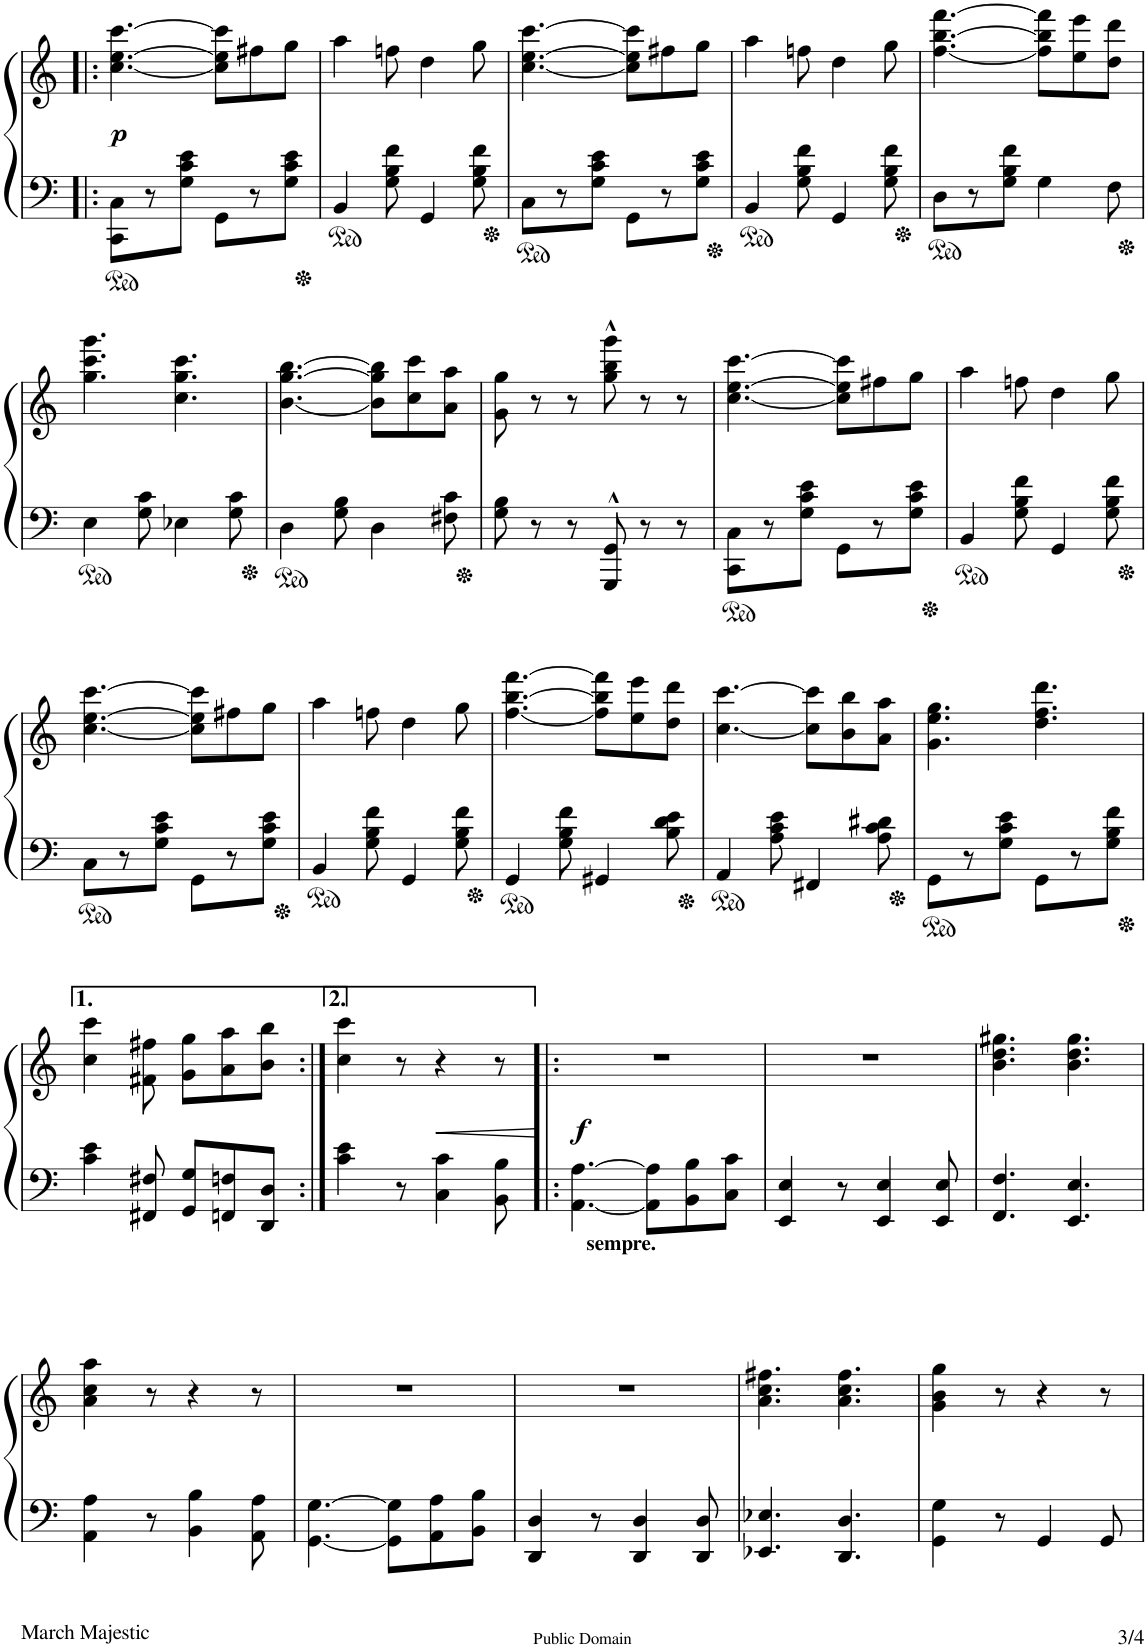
**kern	**kern	**dynam
*part1	*part1	*part1
*staff2	*staff1	*staff1/2
*I"Piano	*	*
*I'Pno.	*	*
!!LO:PB:g=z
*clefF4	*clefG2	*
*k[]	*k[]	*
*C:	*C:	*
*M6/8	*M6/8	*
=40!|:	=40!|:	=40!|:
!	!	!LO:DY:b
8CC\ 8C\L	[4.cc\ [4.ee\ [4.ccc\	p
8r	.	.
8G\ 8c\ 8e\J	.	.
8GG\L	8cc\] 8ee\] 8ccc\]L	.
8r	8ff#X\	.
8G\ 8c\ 8e\J	8gg\J	.
=41	=41	=41
4BB/	4aa\	.
8G\ 8B\ 8f\	8ffn\	.
4GG/	4dd\	.
8G\ 8B\ 8f\	8gg\	.
=42	=42	=42
8C\L	[4.cc\ [4.ee\ [4.ccc\	.
8r	.	.
8G\ 8c\ 8e\J	.	.
8GG\L	8cc\] 8ee\] 8ccc\]L	.
8r	8ff#X\	.
8G\ 8c\ 8e\J	8gg\J	.
=43	=43	=43
4BB/	4aa\	.
8G\ 8B\ 8f\	8ffn\	.
4GG/	4dd\	.
8G\ 8B\ 8f\	8gg\	.
=44	=44	=44
8D\L	[4.ff\ [4.bb\ [4.fff\	.
8r	.	.
8G\ 8B\ 8f\J	.	.
4G\	8ff\] 8bb\] 8fff\]L	.
.	8ee\ 8eee\	.
8F\	8dd\ 8ddd\J	.
!!LO:LB:g=z
=45	=45	=45
4E\	4.gg\ 4.ccc\ 4.ggg\	.
8G\ 8c\	.	.
4E-X\	4.cc\ 4.gg\ 4.ccc\	.
8G\ 8c\	.	.
=46	=46	=46
4D\	[4.b\ [4.gg\ [4.bb\	.
8G\ 8B\	.	.
4D\	8b\] 8gg\] 8bb\]L	.
.	8cc\ 8ccc\	.
8F#X\ 8c\	8a\ 8aa\J	.
=47	=47	=47
8G\ 8B\	8g\ 8gg\	.
8r	8r	.
8r	8r	.
8GGG/^^ 8GG/^^	8gg\^^ 8bb\^^ 8ggg\^^	.
8r	8r	.
8r	8r	.
=48	=48	=48
8CC\ 8C\L	[4.cc\ [4.ee\ [4.ccc\	.
8r	.	.
8G\ 8c\ 8e\J	.	.
8GG\L	8cc\] 8ee\] 8ccc\]L	.
8r	8ff#X\	.
8G\ 8c\ 8e\J	8gg\J	.
=49	=49	=49
4BB/	4aa\	.
8G\ 8B\ 8f\	8ffn\	.
4GG/	4dd\	.
8G\ 8B\ 8f\	8gg\	.
!!LO:LB:g=z
=50	=50	=50
8C\L	[4.cc\ [4.ee\ [4.ccc\	.
8r	.	.
8G\ 8c\ 8e\J	.	.
8GG\L	8cc\] 8ee\] 8ccc\]L	.
8r	8ff#X\	.
8G\ 8c\ 8e\J	8gg\J	.
=51	=51	=51
4BB/	4aa\	.
8G\ 8B\ 8f\	8ffn\	.
4GG/	4dd\	.
8G\ 8B\ 8f\	8gg\	.
=52	=52	=52
4GG/	[4.ff\ [4.bb\ [4.fff\	.
8G\ 8B\ 8f\	.	.
4GG#X/	8ff\] 8bb\] 8fff\]L	.
.	8ee\ 8eee\	.
8B\ 8d\ 8e\	8dd\ 8ddd\J	.
=53	=53	=53
4AA/	[4.cc\ [4.ccc\	.
8A\ 8c\ 8e\	.	.
4FF#X/	8cc\] 8ccc\]L	.
.	8b\ 8bb\	.
8A\ 8c\ 8d#X\	8a\ 8aa\J	.
=54	=54	=54
8GG\L	4.g\ 4.ee\ 4.gg\	.
8r	.	.
8G\ 8c\ 8e\J	.	.
8GG\L	4.dd\ 4.ff\ 4.ddd\	.
8r	.	.
8G\ 8B\ 8f\J	.	.
!!LO:LB:g=z
=55	=55	=55
4c\ 4e\	4cc\ 4ccc\	.
8FF#X/ 8F#X/	8f#X\ 8ff#X\	.
8GG/ 8G/L	8g\ 8gg\L	.
8FFn/ 8Fn/	8a\ 8aa\	.
8DD/ 8D/J	8b\ 8bb\J	.
=56:|!	=56:|!	=56:|!
4c\ 4e\	4cc\ 4ccc\	.
8r	8r	.
!	!	!LO:HP:b
4C\ 4c\	4r	<
8BB\ 8B\	8r	.
.	.	[
=57!|:	=57!|:	=57!|:
!LO:TX:b:B:t=sempre.	!	!
!	!	!LO:DY:b
[4.AA\ [4.A\	2.r	f
8AA\] 8A\]L	.	.
8BB\ 8B\	.	.
8C\ 8c\J	.	.
=58	=58	=58
4EE/ 4E/	2.r	.
8r	.	.
4EE/ 4E/	.	.
8EE/ 8E/	.	.
=59	=59	=59
4.FF/ 4.F/	4.b\ 4.dd\ 4.gg#X\	.
4.EE/ 4.E/	4.b\ 4.dd\ 4.gg#\	.
!!LO:LB:g=z
=60	=60	=60
4AA\ 4A\	4a\ 4cc\ 4aa\	.
8r	8r	.
4BB\ 4B\	4r	.
8AA\ 8A\	8r	.
=61	=61	=61
[4.GG\ [4.G\	2.r	.
8GG\] 8G\]L	.	.
8AA\ 8A\	.	.
8BB\ 8B\J	.	.
=62	=62	=62
4DD/ 4D/	2.r	.
8r	.	.
4DD/ 4D/	.	.
8DD/ 8D/	.	.
=63	=63	=63
4.EE-X/ 4.E-X/	4.a\ 4.cc\ 4.ff#X\	.
4.DD/ 4.D/	4.a\ 4.cc\ 4.ff#\	.
=64	=64	=64
4GG\ 4G\	4g\ 4b\ 4gg\	.
8r	8r	.
4GG/	4r	.
8GG/	8r	.
=	=	=
*-	*-	*-
